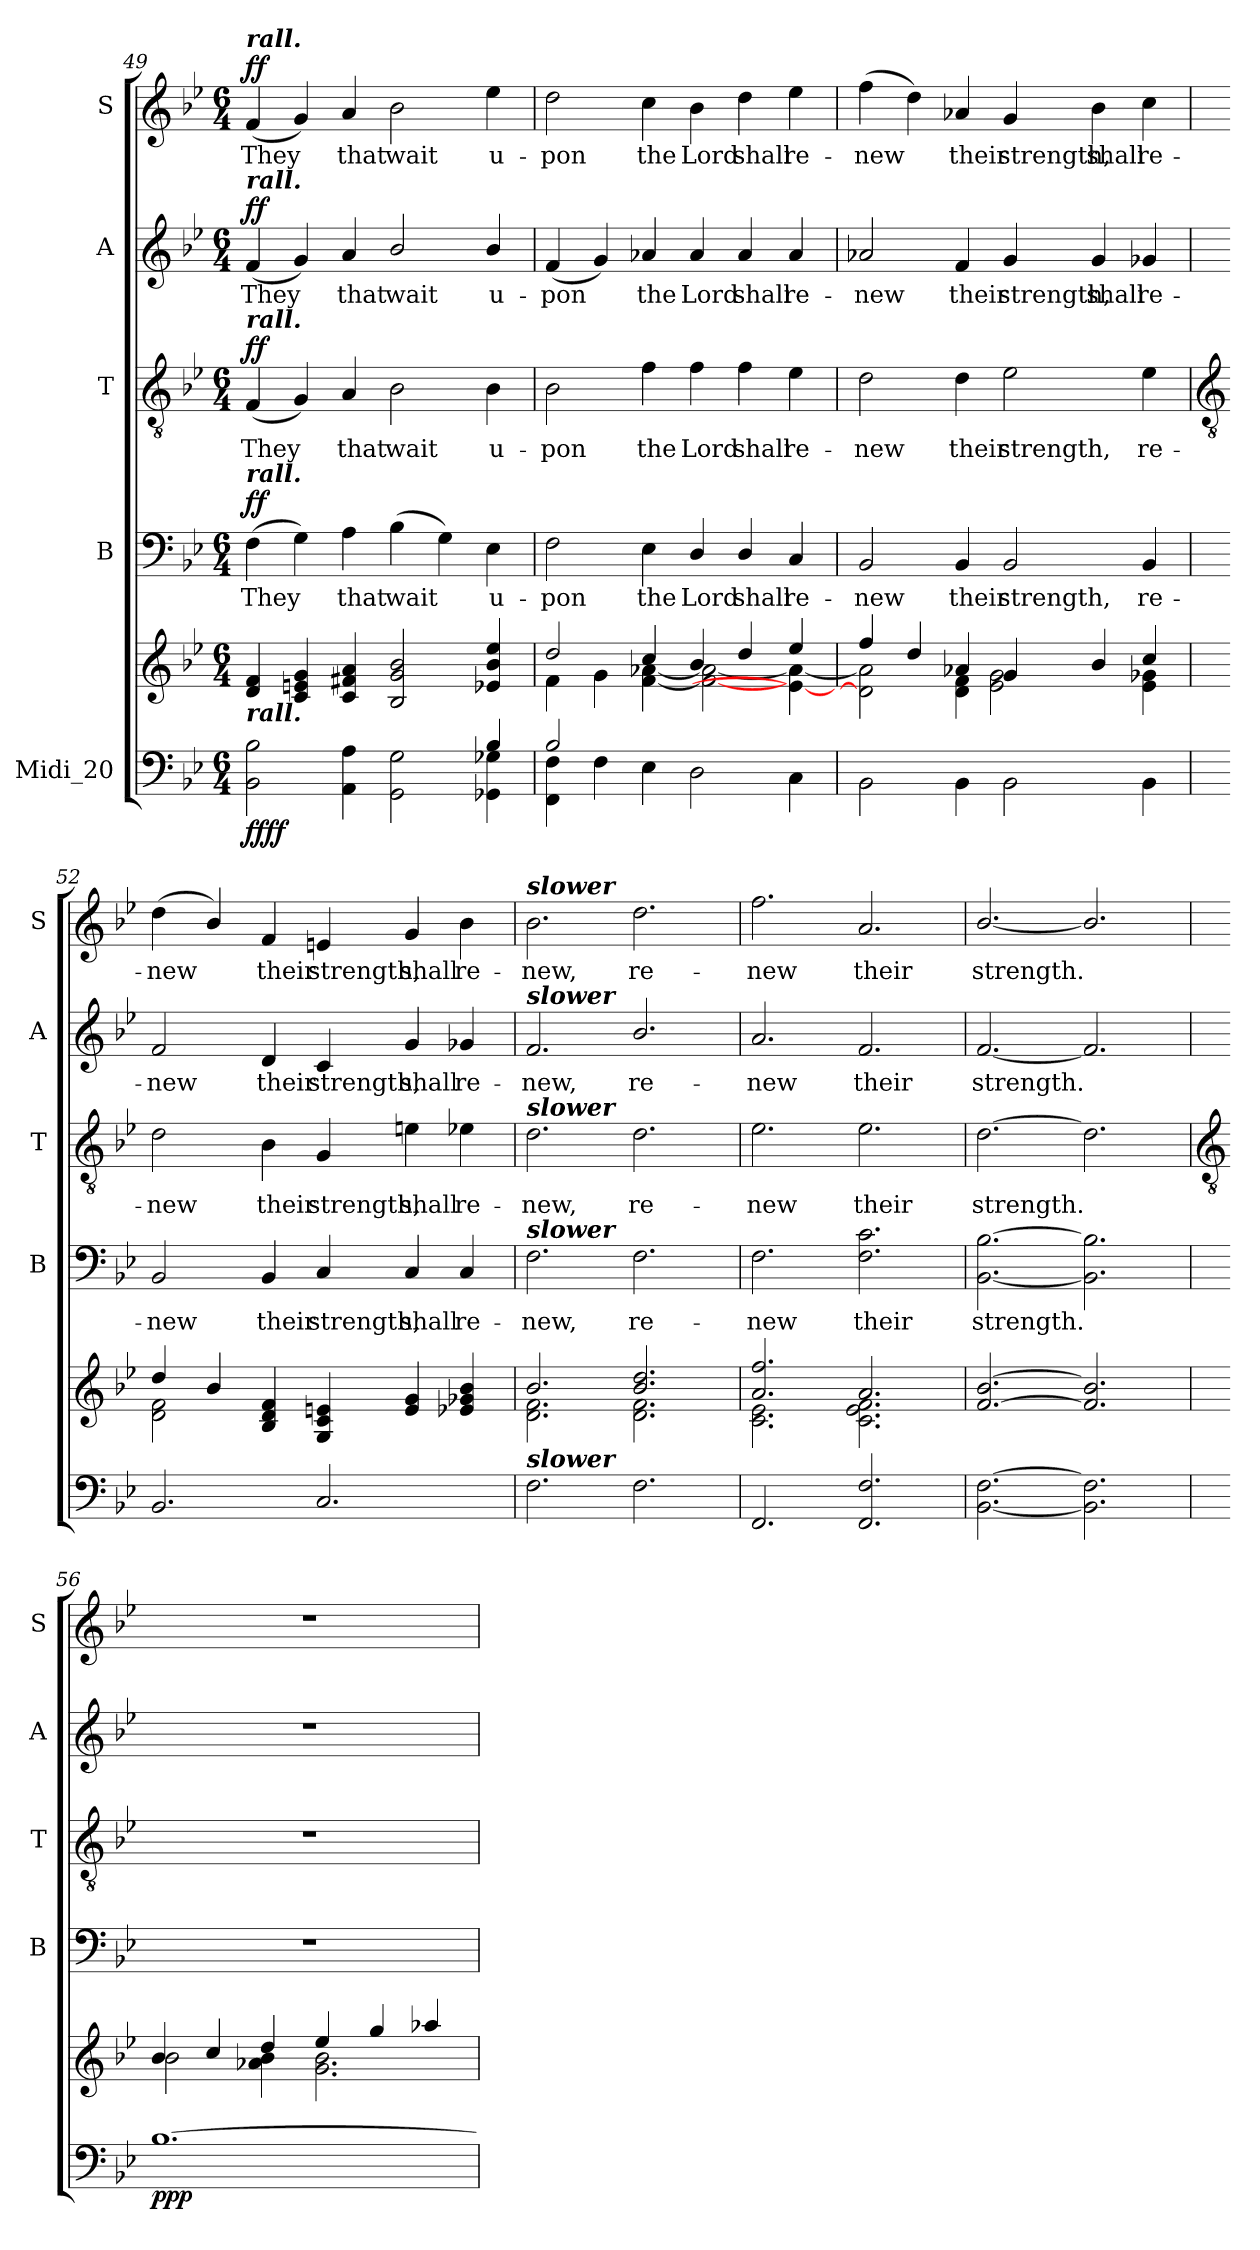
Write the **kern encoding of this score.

**kern	**kern	**dynam	**kern	**text	**dynam	**kern	**text	**dynam	**kern	**text	**dynam	**kern	**text	**dynam
*part5	*part5	*part5	*part4	*part4	*part4	*part3	*part3	*part3	*part2	*part2	*part2	*part1	*part1	*part1
*staff6	*staff5	*staff5/6	*staff4	*staff4	*staff4	*staff3	*staff3	*staff3	*staff2	*staff2	*staff2	*staff1	*staff1	*staff1
*I"Midi_20	*	*	*I"B	*	*	*I"T	*	*	*I"A	*	*	*I"S	*	*
*	*	*	*I'B	*	*	*I'T	*	*	*I'A	*	*	*I'S	*	*
*clefF4	*clefG2	*	*clefF4	*	*	*clefGv2	*	*	*clefG2	*	*	*clefG2	*	*
*k[b-e-]	*k[b-e-]	*	*k[b-e-]	*	*	*k[b-e-]	*	*	*k[b-e-]	*	*	*k[b-e-]	*	*
*B-:	*B-:	*	*B-:	*	*	*B-:	*	*	*B-:	*	*	*B-:	*	*
*M6/4	*M6/4	*	*M6/4	*	*	*M6/4	*	*	*M6/4	*	*	*M6/4	*	*
=49	=49	=49	=49	=49	=49	=49	=49	=49	=49	=49	=49	=49	=49	=49
*^	*^	*	*	*	*	*	*	*	*	*	*	*	*	*
!	!	!	!	!	!	!	!	!	!	!	!	!	!	!LO:TX:a:Bi:t=rall.	!	!
!	!	!	!	!	!	!	!	!	!	!	!LO:TX:a:Bi:t=rall.	!	!	!	!	!
!	!	!	!	!	!	!	!	!LO:TX:a:Bi:t=rall.	!	!	!	!	!	!	!	!
!	!	!	!	!	!LO:TX:a:Bi:t=rall.	!	!	!	!	!	!	!	!	!	!	!
!	!	!LO:TX:b:Bi:t=rall.	!	!	!	!	!	!	!	!	!	!	!	!	!	!
!	!	!	!LO:N:vis=1	!LO:DY:b=2	!	!LO:LY:b	!	!	!LO:LY:b	!	!	!LO:LY:b	!	!	!LO:LY:b	!
!	!	!	!	!LO:DY:n=1:b	!	!	!LO:DY:b	!	!	!LO:DY:b	!	!	!LO:DY:b	!	!	!LO:DY:b
2ryy	2BB-\ 2B-\	4d/ 4f/	1.ryy	ff ff	(>4F	They	ff	(<4F	They	ff	(<4f	They	ff	(<4f	They	ff
.	.	4c/ 4en/ 4g/	.	.	4G)	.	.	4G)	.	.	4g)	.	.	4g)	.	.
!	!	!	!	!	!	!LO:LY:b	!	!	!LO:LY:b	!	!	!LO:LY:b	!	!	!LO:LY:b	!
4ryy	4AA\ 4A\	4c/ 4f#X/ 4a/	.	.	4A	that	.	4A	that	.	4a	that	.	4a	that	.
!	!	!	!	!	!	!LO:LY:b	!	!	!LO:LY:b	!	!	!LO:LY:b	!	!	!LO:LY:b	!
2ryy	2GG\ 2G\	2B-/ 2g/ 2b-/	.	.	(>4B-	wait	.	2B-	wait	.	2b-/	wait	.	2b-	wait	.
.	.	.	.	.	4G)	.	.	.	.	.	.	.	.	.	.	.
!	!	!	!	!	!	!LO:LY:b	!	!	!LO:LY:b	!	!	!LO:LY:b	!	!	!LO:LY:b	!
4B-/	4GG-X\ 4G-X\	4e-X/ 4b-/ 4ee-/	.	.	4E-	u-	.	4B-	u-	.	4b-/	u-	.	4ee-	u-	.
=50	=50	=50	=50	=50	=50	=50	=50	=50	=50	=50	=50	=50	=50	=50	=50	=50
!	!	!	!	!	!	!LO:LY:b	!	!	!LO:LY:b	!	!	!LO:LY:b	!	!	!LO:LY:b	!
2B-/	4FF\ 4F\	2dd/	4f\	.	2F	-pon	.	2B-	-pon	.	(<4f	-pon	.	2dd	-pon	.
.	4F\	.	4g\	.	.	.	.	.	.	.	4g)	.	.	.	.	.
!	!	!	!	!	!	!LO:LY:b	!	!	!LO:LY:b	!	!	!LO:LY:b	!	!	!LO:LY:b	!
1ryy	4E-\	4cc/	[4f\ [4a-X\	.	4E-	the	.	4f	the	.	4a-X	the	.	4cc	the	.
!	!	!	!	!	!	!LO:LY:b	!	!	!LO:LY:b	!	!	!LO:LY:b	!	!	!LO:LY:b	!
.	2D\	4b-/	2f\_ 2a-\_	.	4D/	Lord	.	4f	Lord	.	4a-	Lord	.	4b-	Lord	.
!	!	!	!	!	!	!LO:LY:b	!	!	!LO:LY:b	!	!	!LO:LY:b	!	!	!LO:LY:b	!
.	.	4dd/	.	.	4D/	shall	.	4f	shall	.	4a-	shall	.	4dd	shall	.
!	!	!	!	!	!	!LO:LY:b	!	!	!LO:LY:b	!	!	!LO:LY:b	!	!	!LO:LY:b	!
.	4C\	4ee-/	4e-\_ 4a-\_	.	4C	re-	.	4e-	re-	.	4a-	re-	.	4ee-	re-	.
=51	=51	=51	=51	=51	=51	=51	=51	=51	=51	=51	=51	=51	=51	=51	=51	=51
!	!	!	!	!	!	!LO:LY:b	!	!	!LO:LY:b	!	!	!LO:LY:b	!	!	!LO:LY:b	!
1.ryy	2BB-\	4ff/	2d\] 2a-\]	.	2BB-	-new	.	2d	-new	.	2a-X	-new	.	(>4ff	-new	.
.	.	4dd/	.	.	.	.	.	.	.	.	.	.	.	4dd)	.	.
!	!	!	!	!	!	!LO:LY:b	!	!	!LO:LY:b	!	!	!LO:LY:b	!	!	!LO:LY:b	!
.	4BB-\	4a-X/	4d\ 4f\	.	4BB-	their	.	4d	their	.	4f	their	.	4a-X	their	.
!	!	!	!	!	!	!LO:LY:b	!	!	!LO:LY:b	!	!	!LO:LY:b	!	!	!LO:LY:b	!
.	2BB-\	4g/	2e-\ 2g\	.	2BB-	strength,	.	2e-	strength,	.	4g	strength,	.	4g	strength,	.
!	!	!	!	!	!	!	!	!	!	!	!	!LO:LY:b	!	!	!LO:LY:b	!
.	.	4b-/	.	.	.	.	.	.	.	.	4g	shall	.	4b-	shall	.
!	!	!	!	!	!	!LO:LY:b	!	!	!LO:LY:b	!	!	!LO:LY:b	!	!	!LO:LY:b	!
.	4BB-\	4cc/	4e-\ 4g-X\	.	4BB-	re-	.	4e-	re-	.	4g-X	re-	.	4cc	re-	.
*v	*v	*	*	*	*	*	*	*	*	*	*	*	*	*	*	*
!!LO:LB:g=z
=52	=52	=52	=52	=52	=52	=52	=52	=52	=52	=52	=52	=52	=52	=52	=52
*	*	*	*	*	*	*	*clefGv2	*	*	*	*	*	*	*	*
*^	*	*	*	*	*	*	*	*	*	*	*	*	*	*	*
!	!	!	!	!	!	!LO:LY:b	!	!	!LO:LY:b	!	!	!LO:LY:b	!	!	!LO:LY:b	!
*v	*v	*	*	*	*	*	*	*	*	*	*	*	*	*	*	*
2.BB-	4dd/	2d\ 2f\	.	2BB-	-new	.	2d	-new	.	2f	-new	.	(<4dd	-new	.
.	4b-/	.	.	.	.	.	.	.	.	.	.	.	4b-/)	.	.
!	!	!	!	!	!LO:LY:b	!	!	!LO:LY:b	!	!	!LO:LY:b	!	!	!LO:LY:b	!
.	4B-/ 4d/ 4f/	4ryy	.	4BB-	their	.	4B-	their	.	4d	their	.	4f	their	.
!	!	!	!	!	!LO:LY:b	!	!	!LO:LY:b	!	!	!LO:LY:b	!	!	!LO:LY:b	!
2.C	4G/ 4c/ 4en/	2ryy	.	4C	strength,	.	4G	strength,	.	4c	strength,	.	4en	strength,	.
!	!	!	!	!	!LO:LY:b	!	!	!LO:LY:b	!	!	!LO:LY:b	!	!	!LO:LY:b	!
.	4e/ 4g/	.	.	4C	shall	.	4en	shall	.	4g	shall	.	4g	shall	.
!	!	!	!	!	!LO:LY:b	!	!	!LO:LY:b	!	!	!LO:LY:b	!	!	!LO:LY:b	!
.	4e-X/ 4g-X/ 4b-/	4ryy	.	4C	re-	.	4e-X	re-	.	4g-X	re-	.	4b-	re-	.
=53	=53	=53	=53	=53	=53	=53	=53	=53	=53	=53	=53	=53	=53	=53	=53
!	!	!	!	!	!	!	!	!	!	!	!	!	!LO:TX:a:Bi:t=slower	!	!
!	!	!	!	!	!	!	!	!	!	!LO:TX:a:Bi:t=slower	!	!	!	!	!
!	!	!	!	!	!	!	!LO:TX:a:Bi:t=slower	!	!	!	!	!	!	!	!
!	!	!	!	!LO:TX:a:Bi:t=slower	!	!	!	!	!	!	!	!	!	!	!
!LO:TX:a:Bi:t=slower	!	!	!	!	!	!	!	!	!	!	!	!	!	!	!
!	!	!	!	!	!LO:LY:b	!	!	!LO:LY:b	!	!	!LO:LY:b	!	!	!LO:LY:b	!
2.F	2.b-/	2.d\ 2.f\	.	2.F	-new,	.	2.d	-new,	.	2.f	-new,	.	2.b-	-new,	.
!	!	!	!	!	!LO:LY:b	!	!	!LO:LY:b	!	!	!LO:LY:b	!	!	!LO:LY:b	!
2.F	2.b-/ 2.dd/	2.d\ 2.f\	.	2.F	re-	.	2.d	re-	.	2.b-/	re-	.	2.dd	re-	.
=54	=54	=54	=54	=54	=54	=54	=54	=54	=54	=54	=54	=54	=54	=54	=54
!	!	!	!	!	!LO:LY:b	!	!	!LO:LY:b	!	!	!LO:LY:b	!	!	!LO:LY:b	!
2.FF	2.a/ 2.ff/	2.c\ 2.e-\	.	2.F	-new	.	2.e-	-new	.	2.a	-new	.	2.ff	-new	.
!	!	!	!	!	!LO:LY:b	!	!	!LO:LY:b	!	!	!LO:LY:b	!	!	!LO:LY:b	!
2.FF 2.F	2.a/	2.c\ 2.e-\ 2.f\	.	2.F 2.c	their	.	2.e-	their	.	2.f	their	.	2.a	their	.
=55	=55	=55	=55	=55	=55	=55	=55	=55	=55	=55	=55	=55	=55	=55	=55
!	!	!LO:N:vis=1	!	!	!LO:LY:b	!	!	!LO:LY:b	!	!	!LO:LY:b	!	!	!LO:LY:b	!
[2.BB- [2.F	[2.f/ [2.b-/	1.ryy	.	[2.BB-\ [2.B-\	strength.	.	[2.d\	strength.	.	[2.f/	strength.	.	[2.b-/	strength.	.
2.BB-] 2.F]	2.f/] 2.b-/]	.	.	2.BB-\] 2.B-\]	.	.	2.d\]	.	.	2.f/]	.	.	2.b-/]	.	.
!!LO:LB:g=z
=56	=56	=56	=56	=56	=56	=56	=56	=56	=56	=56	=56	=56	=56	=56	=56
*	*	*	*	*	*	*	*clefGv2	*	*	*	*	*	*	*	*
!	!	!	!LO:DY:b=2	!LO:N:vis=1	!	!	!LO:N:vis=1	!	!	!LO:N:vis=1	!	!	!LO:N:vis=1	!	!
!	!	!	!LO:DY:n=1:b	!	!	!	!	!	!	!	!	!	!	!	!
!	!	!	!LO:DY:n=2:b	!	!	!	!	!	!	!	!	!	!	!	!
[1.B-	4b-/	2b-\	p p p	1.r	.	.	1.r	.	.	1.r	.	.	1.r	.	.
.	4cc/	.	.	.	.	.	.	.	.	.	.	.	.	.	.
.	4dd/	4a-X\ 4b-\	.	.	.	.	.	.	.	.	.	.	.	.	.
.	4ee-/	2.g\ 2.b-\	.	.	.	.	.	.	.	.	.	.	.	.	.
.	4gg/	.	.	.	.	.	.	.	.	.	.	.	.	.	.
.	4aa-X/	.	.	.	.	.	.	.	.	.	.	.	.	.	.
*	*v	*v	*	*	*	*	*	*	*	*	*	*	*	*	*
=	=	=	=	=	=	=	=	=	=	=	=	=	=	=
*-	*-	*-	*-	*-	*-	*-	*-	*-	*-	*-	*-	*-	*-	*-
